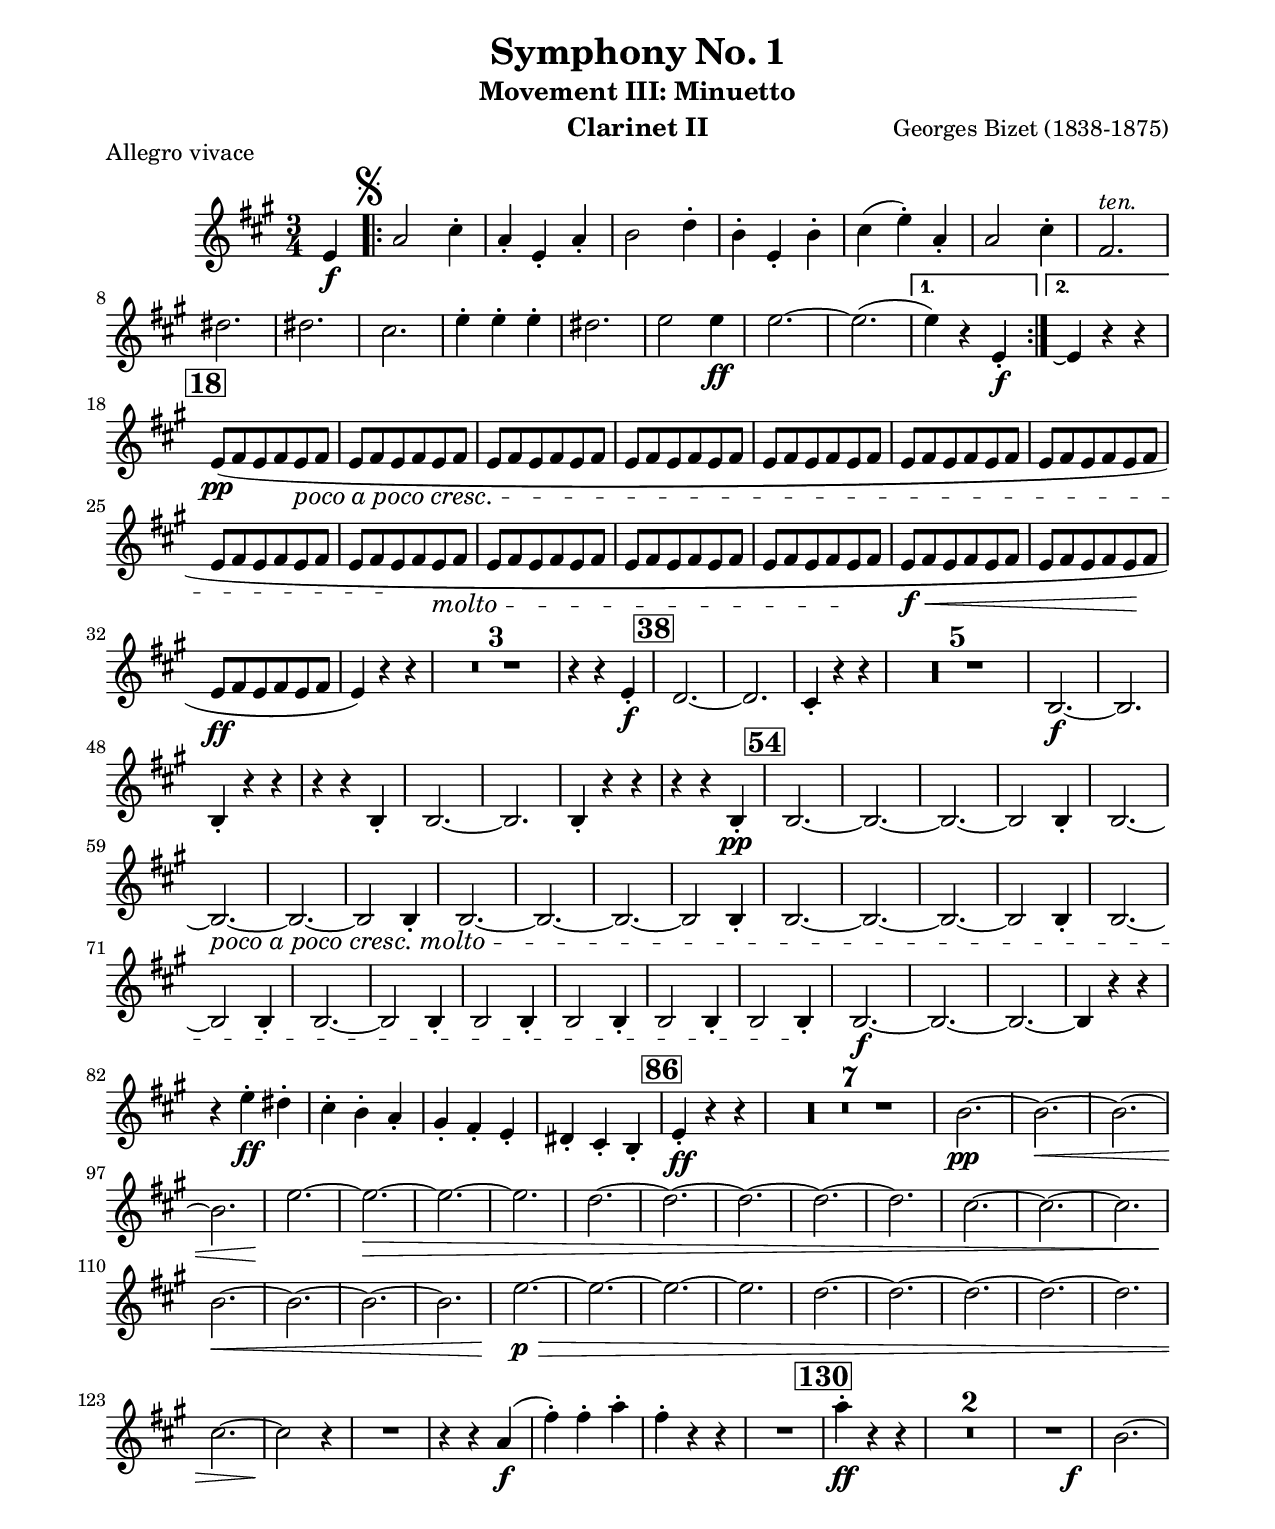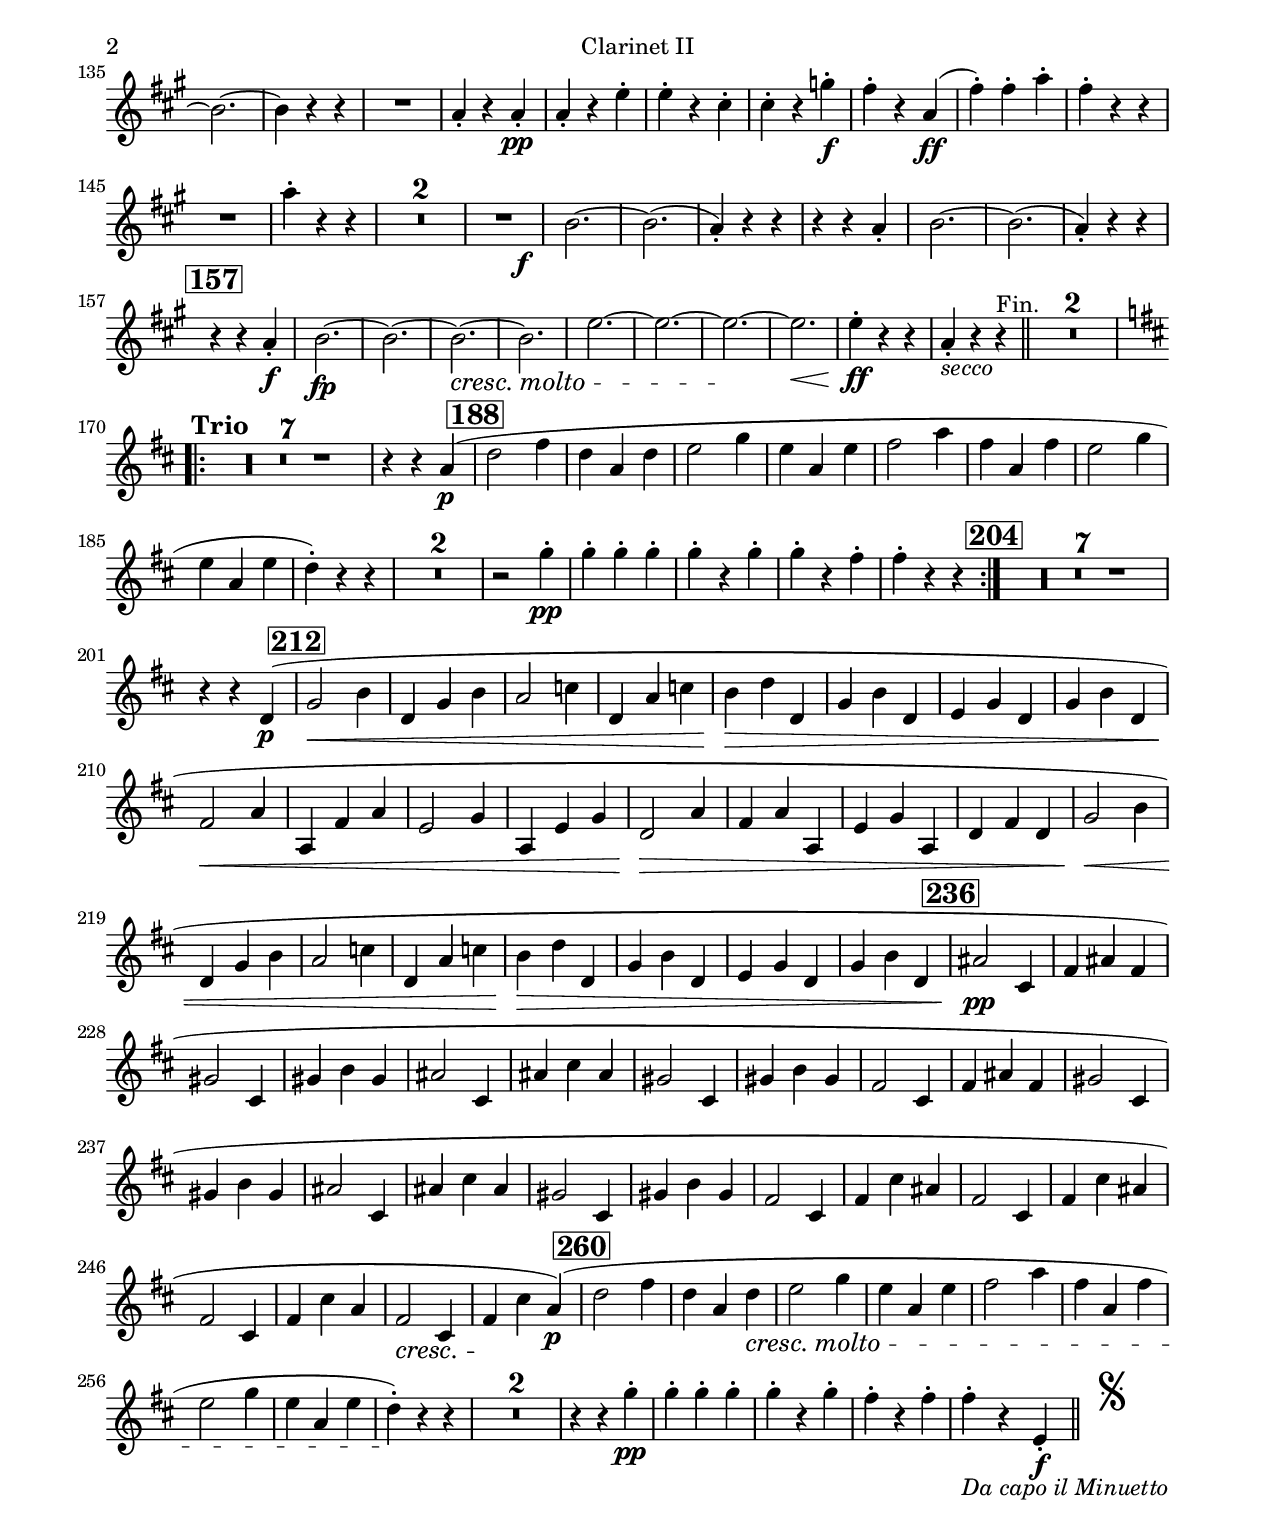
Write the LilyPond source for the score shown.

\version "2.13.5"

\include "defs.lyi" 
\version "2.13.5"

\include "defs.lyi"

clarinetTwoMvtIIIDynamics = 
{
  \time 3/4

  \partial 4 s4\f |
  \repeat volta 2
  {
    s2.*6 |
    s2.^\tenuto |
    s2. |
    s2.*4 |
    s2 s4\ff |
    s2.*2 |
  }
  \alternative
  {
    {
      s2 s4\f |
    }
    {
      s2. |
    }
  }

  % 18
%  \repeat volta 2
%  {
    \crescTextPocoAPocoCresc 
    s4\pp s s\< |
    s2.*7 |
    \crescTextMolto 
    s4 s\! s\< |
    s2.*2 |
    s4 s s\! |
    \crescHairpin
    s4\f\< s s |
    s s s\! |
    s\ff s s |
    s2.*4 |
    s2 s4\f |

    % 38
    s2.*8 |
    s2.\f |
    s2.*2 |
    s2 s4 |
    s2.*3 |
    s2 s4\pp |

    % 54
    s2.*5 |
    \crescTextPocoAPocoCrescMolto
    s2.\< |
    s2.*17 |
    s2 s4\! |
    s2.\f |
    s2.*3 |
    s4 s\ff s |
    s2.*3 |

    % 86
    s2.\ff |
    s2.*7 |
    s2.\pp |
    \crescHairpin
    s2.\< |
    s2.*2 |
    s2.\! |
    s2.\> |
    s2.*10 |
    s2.\!\< |
    s2.*3 |
    s2.\p\> |
    s2.*9
    s2.\! |
    s2. |
    s4 s s\f |
    s2.*3 |

    % 130
    s4\ff s s |
    s2.*2 |
    s4 s s\f |
    s2.*4 |
    s4 s s\pp |
    s2.*2 |
    s4 s s\f |
    s s s\ff |
    s2.*3 |
    s4 s s |
    s2.*2 |
    s4 s s\f |
    s2.*3 |
    s4 s s |
    s2.*3 |

    % 157
    s4 s s\f |
    s2.\fp |
    s2. |
    \crescTextCrescMolto 
    s2.\< |
    s2.*3 |
    s2.\! |
    \crescHairpin
    s2.\< |
    s4\!\ff s s |
%  }
%  \alternative
%  {
%    {
%      s4-\secco s s |
%      s2.*2 |
%    }
%    {
      s4-\secco s s |
      s2.*2 |
%    }
%  }

  % 173
  \repeat volta 2
  {
    s2.*7 |
    s4 s s\p |

    % 181
    s2.*11 |
    s4 s s\pp |
    s2.*4 |
  }

  % 197
%  \repeat volta 2
%  {
    s2.*7 |
    s4 s s\p |

    % 205
    s2.\< |
    s2.*3 |
    s2.\!\> |
    s2.*3 |
    \repeat unfold 2
    {
      s2.\!\< |
      s2.*3 |
      s2.\!\> |
      s2.*3 |
    }

    % 229
    s2.\!\pp |
    s2.*21 |
    \crescTextCresc
    s2.\< |
    s4\! s s\p |

    % 253
    s2. |
    \crescTextCrescMolto 
    s4 s s\< |
    s2.*6 |
    s4\! s s |
    s2.*2 |
    s4 s s\pp |
    s2.*3 |
%  }
%  \alternative
%  {
%    {
%      s2. |
%    }
%    {
      s4 s s\f |
%    }
%  }
}


clarinetTwoMvtIIICues = 
{
  \time 3/4
  \key g \major

  \partial 4 s4 |

  s2.*17 | \break
  s2.*139 | \break
  s2.*13 |

  \key c \major

  s2.*96 |

}


clarinetTwoMvtIIINotCues = 
{
  \time 3/4
  \key g \major

  \partial 4 s4 |

  s2.*169 |

  \key c \major

  s2.*96 |

}


clarinetTwoMvtIIINotes = 
{
  \time 3/4
  \key g \major

  \partial 4 d'4 |
  \repeat volta 2
  {
    g2 b4-. |
    g-. d-. g-. |
    a2 c4-. |
    a-. d,-. a'-. |
    b( d-.) g,-. |
    g2 b4-. |
    e,2. |
    cis'2. |
    cis2. |
    b2. |
    d4-. d-. d-. |
    cis2. |
    d2 d4 |
    d2.~ |
    d2.( |
  }
  \alternative
  {
    {
      d4) r d,-. |
    }
    {
      d4\repeatTie r r |
    }
  }

%  \repeat volta 2
%  {
    d8( e d e d e |
    \repeat unfold 14 { d e d e d e | }
    d4) r r |
    R4*3*3 |
    r4 r d-.

    % 38
    c2.~ |
    c2. |
    b4-. r r |
    R4*3*5 |
    a2.~ |
    a2. |
    a4-. r r |
    r r a-. |
    a2.~ |
    a2. |
    a4-. r r |
    r r a-. |

    % 54
    a2.~ |
    a2.~ |
    a2.~ |
    a2 a4-. |
    a2.~ |
    a2.~ |
    a2.~ |
    a2 a4-. |
    a2.~ |
    a2.~ |
    a2.~ |
    a2 a4-. |
    a2.~ |
    a2.~ |
    a2.~ |
    a2 a4-. |
    a2.~ |
    a2 a4-. |
    a2.~ |
    a2 a4-. |
    a2 a4-. |
    a2 a4-. |
    a2 a4-. |
    a2 a4-. |
    a2.~ |
    a2.~ |
    a2.~ |
    a4 r r |
    r d'-. cis-. |
    b-. a-. g-. |
    fis-. e-. d-. |
    cis-. b-. a-. |

    % 86
    d4-. r r |
    R4*3*7 |
    a'2.~ |
    a2.~ |
    a2.~ |
    a2. |
    d2.~ |
    d2.~ |
    d2.~ |
    d2. |
    c2.~ |
    c2.~ |
    c2.~ |
    c2.~ |
    c2. |
    b2.~ |
    b2.~ |
    b2. |
    a2.~ |
    a2.~ |
    a2.~ |
    a2. |
    d2.~ |
    d2.~ |
    d2.~ |
    d2. |
    c2.~ |
    c2.~ |
    c2.~ |
    c2.~ |
    c2. |
    b2.~ |
    b2 r4 |
    R2. |
    r4 r g( |
    e'-.) e-. g-. |
    e-. r r |
    R4*3 |

    % 130
    g4-. r r |
    R4*3*3 |
    a,2.~ |
    a2.~ |
    a4 r r |
    R4*3 |
    g4-. r g-. |
    g-. r d'-. |
    d-. r b-. |
    b-. r f'-. |
    e-. r g,( |
    e'-.) e-. g-. |
    e-. r r |
    R4*3 |
    g4-. r r |
    R4*3*3 |
    a,2.~ |
    a2.( |
    g4-.) r r |
    r4 r g-. |
    a2.~ |
    a2.( |
    g4-.) r r |

    % 157
    r r g-. |
    a2.~ |
    a2.~ |
    a2.~ |
    a2. |
    d2.~ |
    d2.~ |
    d2.~ |
    d2. |
    d4-. r r |
%  }
%  \alternative
%  {
%    {
%      g,4-. r r |
%      R4*3*2 |
%    }
%    {
      g,4-. r r |
      R4*3*2 |
%    }
%  }

  \key c \major

  % 173
  \repeat volta 2
  {
    R4*3*7 |
    r4 r g(

    % 181
    c2 e4 |
    c g c |
    d2 f4 | 
    d g, d' |
    e2 g4 |
    e g, e' |
    d2 f4 |
    d g, d' |
    c-.) r r |
    R4*3*2 |
    r2 f4-. |
    f-. f-. f-. |
    f-. r f-. |
    f-. r e-. |
    e-. r r |
  }

  % 197
%  \repeat volta 2
%  {
    R4*3*7 |
    r4 r c,4( |

    % 205
    f2 a4 |
    c, f a |
    g2 bes4 |
    c, g' bes |
    a c c, |
    f a c, |
    d f c |
    f a c, |
    e2 g4 |
    g, e' g |
    d2 f4 |
    g, d' f |
    c2 g'4 |
    e g g, |
    d' f g, |
    c e c |
    f2 a4 |
    c, f a |
    g2 bes4 |
    c, g' bes |
    a c c, |
    f a c, |
    d f c |
    f a c, |

    % 229
    gis'2 b,4 |
    e gis e |
    fis2 b,4 |
    fis' a fis |
    gis2 b,4 |
    gis' b gis |
    fis2 b,4 |
    fis' a fis |
    e2 b4 |
    e gis e |
    fis2 b,4 |
    fis' a fis |
    gis2 b,4 |
    gis' b gis |
    fis2 b,4 |
    fis' a fis |
    e2 b4 |
    e b' gis |
    e2 b4 |
    e b' gis |
    e2 b4 |
    e b' g |
    e2 b4 |
    e b' g)( |

    % 253
    c2 e4 |
    c g c |
    d2 f4 | 
    d g, d' |
    e2 g4 |
    e g, e' |
    d2 f4 | 
    d g, d' |
    c-.) r r |
    R4*3*2 |
    r4 r f-. |
    f-. f-. f-. |
    f-. r f-. |
    e-. r e-. |
%  }
%  \alternative
%  {
%    {
%      e-. r r |
%    }
%    {
      e-. r d,-. |
%    }
%  }
}

clarinetTwoMvtIIIScore = \relative c' { << \clarinetTwoMvtIIINotes \clarinetTwoMvtIIINotCues \clarinetTwoMvtIIIDynamics >> }
clarinetBesTwoMvtIIIScore = \transpose bes c' \relative c { << \clarinetTwoMvtIIINotes \clarinetTwoMvtIIINotCues \clarinetTwoMvtIIIDynamics >> }
clarinetBesTwoMvtIIIPart  = \transpose bes c' \relative c { << \clarinetTwoMvtIIINotes \clarinetTwoMvtIIICues    \clarinetTwoMvtIIIDynamics >> }
 

instrument = "Clarinet II"

notesMvtIII = \clarinetBesTwoMvtIIIPart

\include "Part.lyi"

